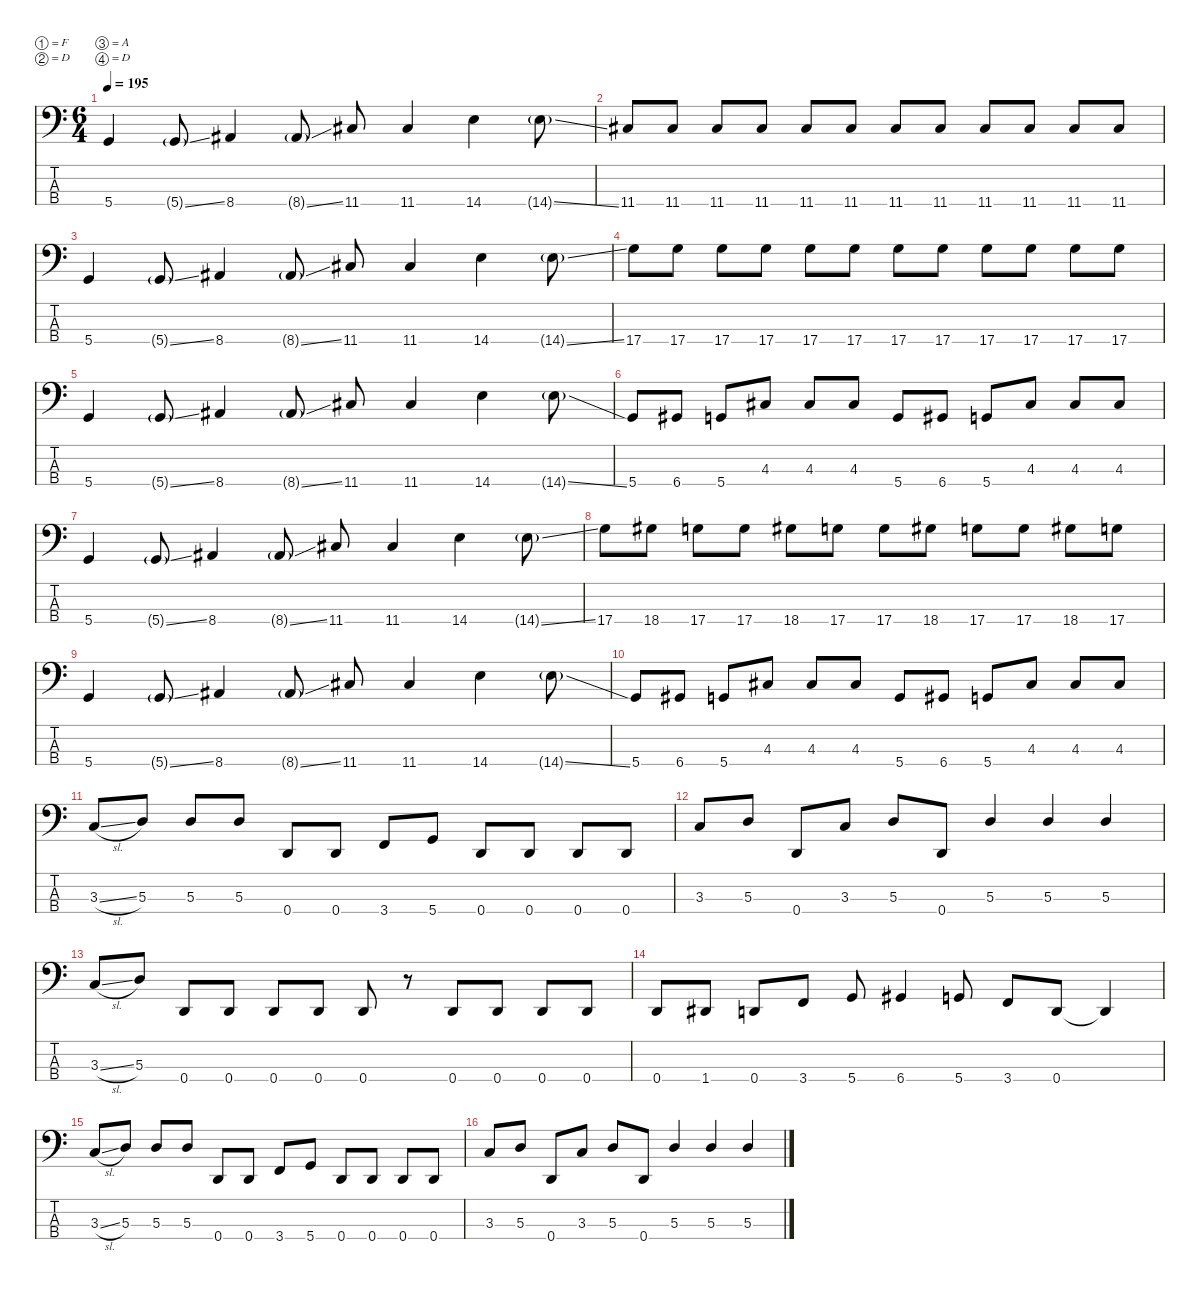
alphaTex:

\defaultSystemsLayout 4
\hideDynamics
\bracketExtendMode nobrackets
\singleTrackTrackNamePolicy hidden
\multiTrackTrackNamePolicy hidden
\firstSystemTrackNameMode fullname
\firstSystemTrackNameOrientation horizontal
\otherSystemsTrackNameOrientation horizontal
\track ("Bass" "el.bs.") {instrument electricbassfinger}
\staff {score tabs}
\tuning (F2 D2 A1 D1)
\ts (6 4)
\tempo 195
\clef f4
\ks c
5.4.4{dy f beam Up} 5.4{ss g}.8{dy mf beam Up} 8.4{acc #}.4{dy f beam Up} 8.4{ss g acc #}.8{dy mf beam Up} 11.4{acc #}.8{dy f beam Up} 11.4{acc #}.4{beam Up} 14.4.4{beam Down} 14.4{ss g}.8{dy mf beam Down} |
11.4{acc #}.8{dy f beam Up} 11.4{acc #}.8{beam Up} 11.4{acc #}.8{beam Up} 11.4{acc #}.8{beam Up} 11.4{acc #}.8{beam Up} 11.4{acc #}.8{beam Up} 11.4{acc #}.8{beam Up} 11.4{acc #}.8{beam Up} 11.4{acc #}.8{beam Up} 11.4{acc #}.8{beam Up} 11.4{acc #}.8{beam Up} 11.4{acc #}.8{beam Up} |
5.4.4{beam Up} 5.4{ss g}.8{dy mf beam Up} 8.4{acc #}.4{dy f beam Up} 8.4{ss g acc #}.8{dy mf beam Up} 11.4{acc #}.8{dy f beam Up} 11.4{acc #}.4{beam Up} 14.4.4{beam Down} 14.4{ss g}.8{dy mf beam Down} |
17.4.8{dy f beam Down} 17.4.8{beam Down} 17.4.8{beam Down} 17.4.8{beam Down} 17.4.8{beam Down} 17.4.8{beam Down} 17.4.8{beam Down} 17.4.8{beam Down} 17.4.8{beam Down} 17.4.8{beam Down} 17.4.8{beam Down} 17.4.8{beam Down} |
5.4.4{beam Up} 5.4{ss g}.8{dy mf beam Up} 8.4{acc #}.4{dy f beam Up} 8.4{ss g acc #}.8{dy mf beam Up} 11.4{acc #}.8{dy f beam Up} 11.4{acc #}.4{beam Up} 14.4.4{beam Down} 14.4{ss g}.8{dy mf beam Down} |
5.4.8{dy f beam Up} 6.4{acc #}.8{beam Up} 5.4.8{beam Up} 4.3{acc #}.8{beam Up} 4.3{acc #}.8{beam Up} 4.3{acc #}.8{beam Up} 5.4.8{beam Up} 6.4{acc #}.8{beam Up} 5.4.8{beam Up} 4.3{acc #}.8{beam Up} 4.3{acc #}.8{beam Up} 4.3{acc #}.8{beam Up} |
5.4.4{beam Up} 5.4{ss g}.8{dy mf beam Up} 8.4{acc #}.4{dy f beam Up} 8.4{ss g acc #}.8{dy mf beam Up} 11.4{acc #}.8{dy f beam Up} 11.4{acc #}.4{beam Up} 14.4.4{beam Down} 14.4{ss g}.8{dy mf beam Down} |
17.4.8{dy f beam Down} 18.4{acc #}.8{beam Down} 17.4.8{beam Down} 17.4.8{beam Down} 18.4{acc #}.8{beam Down} 17.4.8{beam Down} 17.4.8{beam Down} 18.4{acc #}.8{beam Down} 17.4.8{beam Down} 17.4.8{beam Down} 18.4{acc #}.8{beam Down} 17.4.8{beam Down} |
5.4.4{beam Up} 5.4{ss g}.8{dy mf beam Up} 8.4{acc #}.4{dy f beam Up} 8.4{ss g acc #}.8{dy mf beam Up} 11.4{acc #}.8{dy f beam Up} 11.4{acc #}.4{beam Up} 14.4.4{beam Down} 14.4{ss g}.8{dy mf beam Down} |
5.4.8{dy f beam Up} 6.4{acc #}.8{beam Up} 5.4.8{beam Up} 4.3{acc #}.8{beam Up} 4.3{acc #}.8{beam Up} 4.3{acc #}.8{beam Up} 5.4.8{beam Up} 6.4{acc #}.8{beam Up} 5.4.8{beam Up} 4.3{acc #}.8{beam Up} 4.3{acc #}.8{beam Up} 4.3{acc #}.8{beam Up} |
3.3{sl}.8{beam Up} 5.3.8{beam Up} 5.3.8{beam Up} 5.3.8{beam Up} 0.4.8{beam Up} 0.4.8{beam Up} 3.4.8{beam Up} 5.4.8{beam Up} 0.4.8{beam Up} 0.4.8{beam Up} 0.4.8{beam Up} 0.4.8{beam Up} |
3.3.8{beam Up} 5.3.8{beam Up} 0.4.8{beam Up} 3.3.8{beam Up} 5.3.8{beam Up} 0.4.8{beam Up} 5.3.4{beam Up} 5.3.4{beam Up} 5.3.4{beam Up} |
3.3{sl}.8{beam Up} 5.3.8{beam Up} 0.4.8{beam Up} 0.4.8{beam Up} 0.4.8{beam Up} 0.4.8{beam Up} 0.4.8{beam Up} r.8{beam Up} 0.4.8{beam Up} 0.4.8{beam Up} 0.4.8{dy mp beam Up} 0.4.8{dy f beam Up} |
0.4.8{beam Up} 1.4{acc #}.8{beam Up} 0.4.8{beam Up} 3.4.8{beam Up} 5.4.8{beam Up} 6.4{acc #}.4{beam Up} 5.4.8{beam Up} 3.4.8{beam Up} 0.4.8{beam Up} 0.4{t}.4{beam Up} |
3.3{sl}.8{beam Up} 5.3.8{beam Up} 5.3.8{beam Up} 5.3.8{beam Up} 0.4.8{beam Up} 0.4.8{beam Up} 3.4.8{beam Up} 5.4.8{beam Up} 0.4.8{beam Up} 0.4.8{beam Up} 0.4.8{beam Up} 0.4.8{beam Up} |
3.3.8{beam Up} 5.3.8{beam Up} 0.4.8{beam Up} 3.3.8{beam Up} 5.3.8{beam Up} 0.4.8{beam Up} 5.3.4{beam Up} 5.3.4{beam Up} 5.3.4{beam Up}
